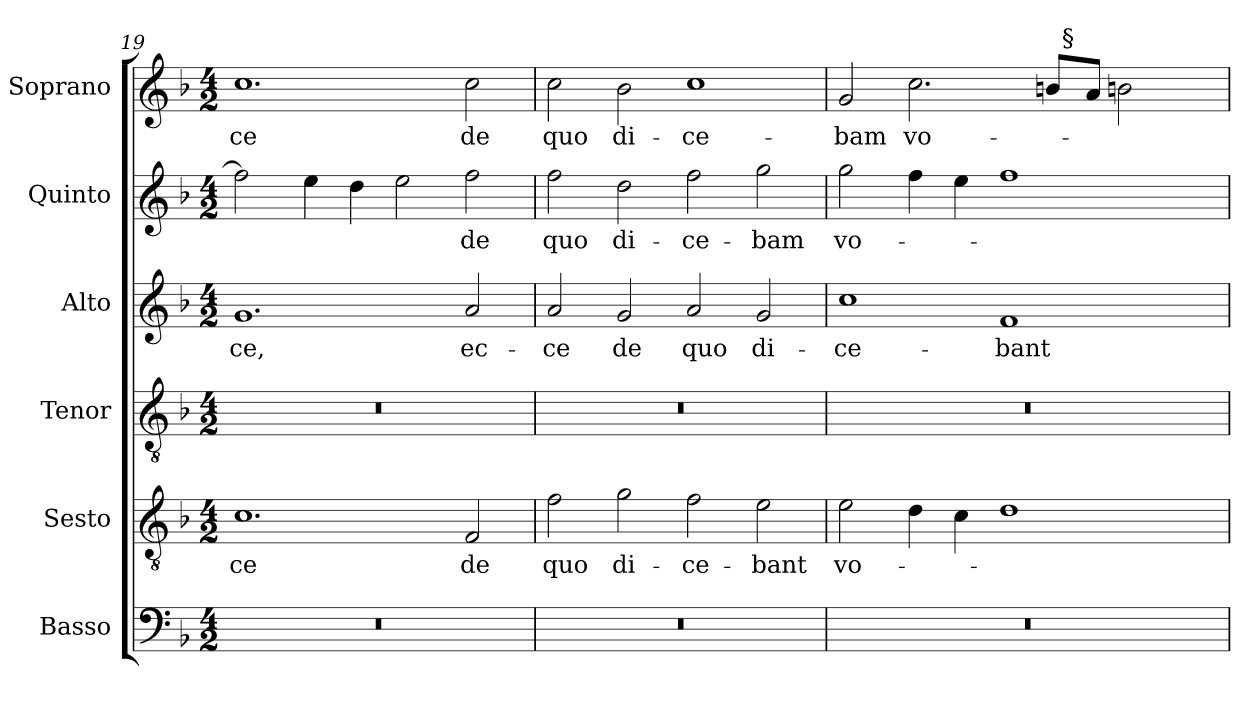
**kern	**kern	**text	**kern	**kern	**text	**kern	**text	**kern	**text
*part6	*part5	*part5	*part4	*part3	*part3	*part2	*part2	*part1	*part1
*staff6	*staff5	*staff5	*staff4	*staff3	*staff3	*staff2	*staff2	*staff1	*staff1
*I"Basso	*I"Sesto	*	*I"Tenor	*I"Alto	*	*I"Quinto	*	*I"Soprano	*
*I'B.	*I'Ss.	*	*I'T.	*I'A.	*	*I'Q.	*	*I'S.	*
*clefF4	*clefGv2	*	*clefGv2	*clefG2	*	*clefG2	*	*clefG2	*
*	*ITrd7c12	*	*ITrd7c12	*	*	*	*	*	*
*k[b-]	*k[b-]	*	*k[b-]	*k[b-]	*	*k[b-]	*	*k[b-]	*
*F:	*F:	*	*F:	*F:	*	*F:	*	*F:	*
*M4/2	*M4/2	*	*M4/2	*M4/2	*	*M4/2	*	*M4/2	*
=19	=19	=19	=19	=19	=19	=19	=19	=19	=19
!LO:N:vis=1	!	!	!	!	!	!	!	!	!
!	!	!LO:LY:b:color=#000000	!LO:N:vis=1	!	!	!	!	!	!
!	!	!	!	!	!LO:LY:b:color=#000000	!	!	!	!
!	!	!	!	!	!	!	!	!	!LO:LY:b:color=#000000
0r	1.Ci	-ce	0r	1.gi	-ce,	2ffi\]	.	1.cci	-ce
.	.	.	.	.	.	4eei\	.	.	.
.	.	.	.	.	.	4ddi\	.	.	.
.	.	.	.	.	.	2eei\	.	.	.
!	!	!LO:LY:b:color=#000000	!	!	!	!	!	!	!
!	!	!	!	!	!LO:LY:b:color=#000000	!	!	!	!
!	!	!	!	!	!	!	!LO:LY:b:color=#000000	!	!
!	!	!	!	!	!	!	!	!	!LO:LY:b:color=#000000
.	2FFi/	de	.	2ai/	ec-	2ffi\	de	2cci\	de
=20	=20	=20	=20	=20	=20	=20	=20	=20	=20
!LO:N:vis=1	!	!	!	!	!	!	!	!	!
!	!	!LO:LY:b:color=#000000	!LO:N:vis=1	!	!	!	!	!	!
!	!	!	!	!	!LO:LY:b:color=#000000	!	!	!	!
!	!	!	!	!	!	!	!LO:LY:b:color=#000000	!	!
!	!	!	!	!	!	!	!	!	!LO:LY:b:color=#000000
0r	2Fi\	quo	0r	2ai/	-ce	2ffi\	quo	2cci\	quo
!	!	!LO:LY:b:color=#000000	!	!	!	!	!	!	!
!	!	!	!	!	!LO:LY:b:color=#000000	!	!	!	!
!	!	!	!	!	!	!	!LO:LY:b:color=#000000	!	!
!	!	!	!	!	!	!	!	!	!LO:LY:b:color=#000000
.	2Gi\	di-	.	2gi/	de	2ddi\	di-	2b-i\	di-
!	!	!LO:LY:b:color=#000000	!	!	!	!	!	!	!
!	!	!	!	!	!LO:LY:b:color=#000000	!	!	!	!
!	!	!	!	!	!	!	!LO:LY:b:color=#000000	!	!
!	!	!	!	!	!	!	!	!	!LO:LY:b:color=#000000
.	2Fi\	-ce-	.	2ai/	quo	2ffi\	-ce-	1cci	-ce-
!	!	!LO:LY:b:color=#000000	!	!	!	!	!	!	!
!	!	!	!	!	!LO:LY:b:color=#000000	!	!	!	!
!	!	!	!	!	!	!	!LO:LY:b:color=#000000	!	!
.	2Ei\	-bant	.	2gi/	di-	2ggi\	-bam	.	.
=21	=21	=21	=21	=21	=21	=21	=21	=21	=21
!LO:N:vis=1	!	!	!	!	!	!	!	!	!
!	!	!LO:LY:b:color=#000000	!LO:N:vis=1	!	!	!	!	!	!
!	!	!	!	!	!LO:LY:b:color=#000000	!	!	!	!
!	!	!	!	!	!	!	!LO:LY:b:color=#000000	!	!
!	!	!	!	!	!	!	!	!	!LO:LY:b:color=#000000
*	*	*	*	*	*	*	*	*^	*
0r	2Ei\	vo-	0r	1cci	-ce-	2ggi\	vo-	2gi/	1ryy	-bam
!	!	!	!	!	!	!	!	!	!	!LO:LY:b:color=#000000
.	4Di\	.	.	.	.	4ffi\	.	2.cci\	.	vo-
.	4Ci\	.	.	.	.	4eei\	.	.	.	.
!	!	!	!	!	!LO:LY:b:color=#000000	!	!	!	!	!
.	1Di	.	.	1fi	-bant	1ffi	.	.	4ryy	.
.	.	.	.	.	.	.	.	8bi/L	32ryy	.
.	.	.	.	.	.	.	.	.	256ryy	.
!	!	!	!	!	!	!	!	!	!LO:TX:a:t=§	!
.	.	.	.	.	.	.	.	.	2ryy	.
.	.	.	.	.	.	.	.	8ai/J	.	.
.	.	.	.	.	.	.	.	2bni\	.	.
.	.	.	.	.	.	.	.	.	8ryy	.
.	.	.	.	.	.	.	.	.	16ryy	.
.	.	.	.	.	.	.	.	.	64..ryy	.
*	*	*	*	*	*	*	*	*v	*v	*
=	=	=	=	=	=	=	=	=	=
*-	*-	*-	*-	*-	*-	*-	*-	*-	*-
